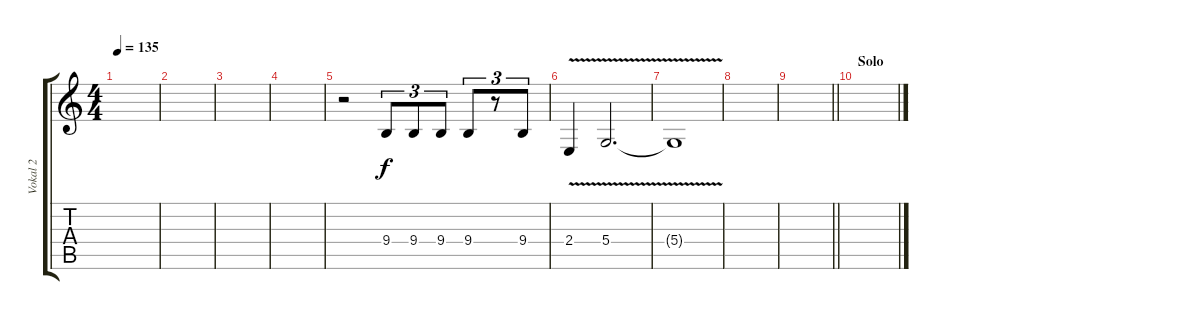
\track ("Vokal 2" "Vokal 2") {instrument violin}
\staff {score tabs}
\tuning (E4 B3 G3 D3 A2 E2) {hide}
\ts (4 4)
\tempo 135
\clef g2
\ks c
|
|
|
|
r.2 9.4.8{tu (3 2)} 9.4.8{tu (3 2)} 9.4.8{tu (3 2)} 9.4.8{tu (3 2)} r.8{tu (3 2)} 9.4.8{tu (3 2)} |
2.4{v}.4 5.4{v}.2{d} |
5.4{v t}.1 |
|
\barLineRight lightlight
|
\section ("" "Solo")
